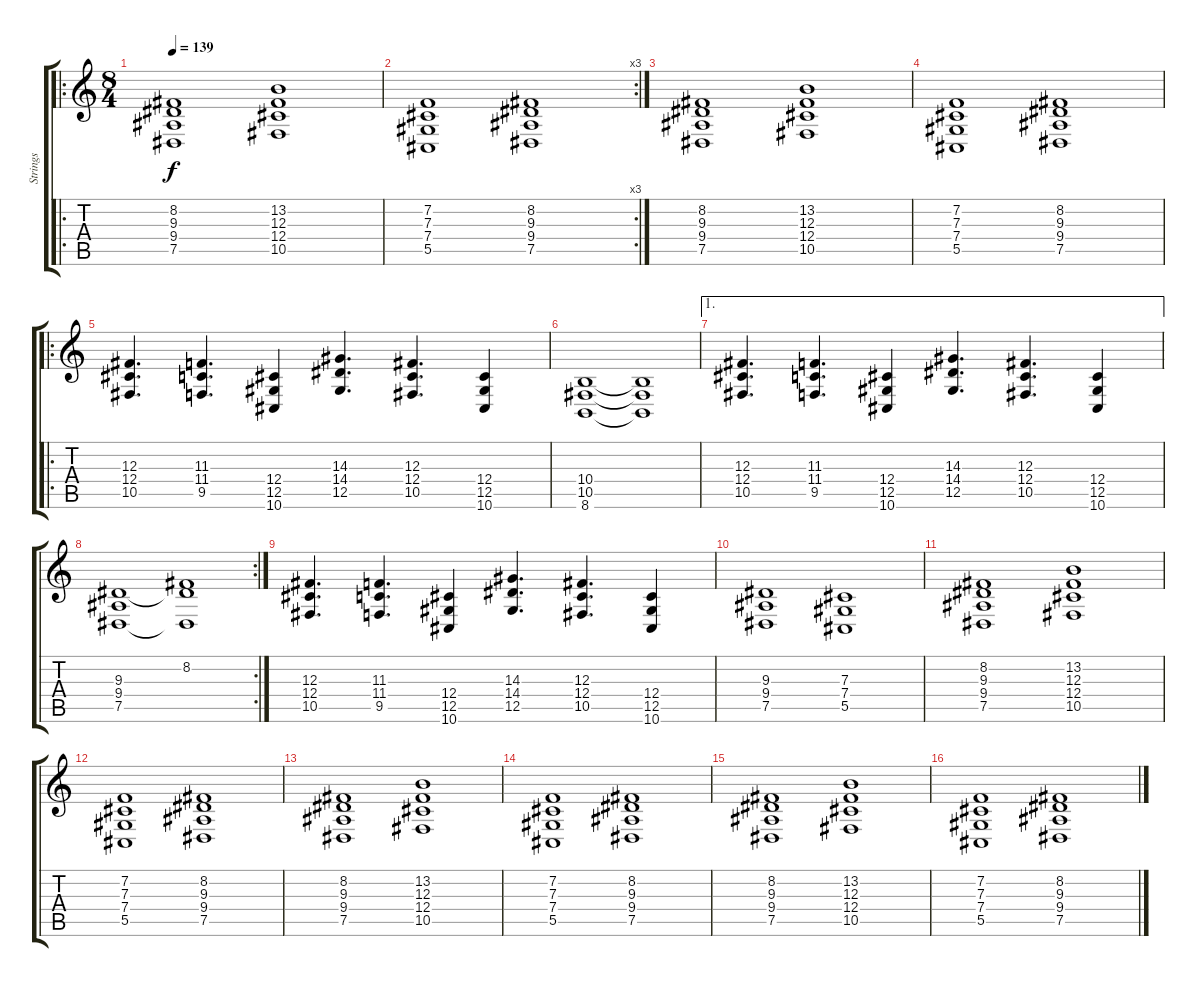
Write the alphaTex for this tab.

\track ("Strings" "Strings") {instrument stringensemble1}
\staff {score tabs}
\tuning (Eb4 Bb3 Gb3 Db3 Ab2 Eb2) {hide}
\ro
\ts (8 4)
\tempo 139
\clef g2
\ks c
(8.2 9.3 9.4 7.5).1{dy f} (13.2 12.3 12.4 10.5).1 |
\rc 3
(7.2 7.3 7.4 5.5).1 (8.2 9.3 9.4 7.5).1 |
(8.2 9.3 9.4 7.5).1 (13.2 12.3 12.4 10.5).1 |
(7.2 7.3 7.4 5.5).1 (8.2 9.3 9.4 7.5).1 |
\ro
(12.3 12.4 10.5).4{d} (11.3 11.4 9.5).4{d} (12.4 12.5 10.6).4 (14.3 14.4 12.5).4{d} (12.3 12.4 10.5).4{d} (12.4 12.5 10.6).4 |
(10.4 10.5 8.6).1 (10.4{t} 10.5{t} 8.6{t}).1 |
\ae 1
(12.3 12.4 10.5).4{d} (11.3 11.4 9.5).4{d} (12.4 12.5 10.6).4 (14.3 14.4 12.5).4{d} (12.3 12.4 10.5).4{d} (12.4 12.5 10.6).4 |
\rc 2
(9.3 9.4 7.5).1 (8.2 9.3{t} 7.5{t}).1 |
(12.3 12.4 10.5).4{d} (11.3 11.4 9.5).4{d} (12.4 12.5 10.6).4 (14.3 14.4 12.5).4{d} (12.3 12.4 10.5).4{d} (12.4 12.5 10.6).4 |
(9.3 9.4 7.5).1 (7.3 7.4 5.5).1 |
(8.2 9.3 9.4 7.5).1 (13.2 12.3 12.4 10.5).1 |
(7.2 7.3 7.4 5.5).1 (8.2 9.3 9.4 7.5).1 |
(8.2 9.3 9.4 7.5).1 (13.2 12.3 12.4 10.5).1 |
(7.2 7.3 7.4 5.5).1 (8.2 9.3 9.4 7.5).1 |
(8.2 9.3 9.4 7.5).1 (13.2 12.3 12.4 10.5).1 |
(7.2 7.3 7.4 5.5).1 (8.2 9.3 9.4 7.5).1
